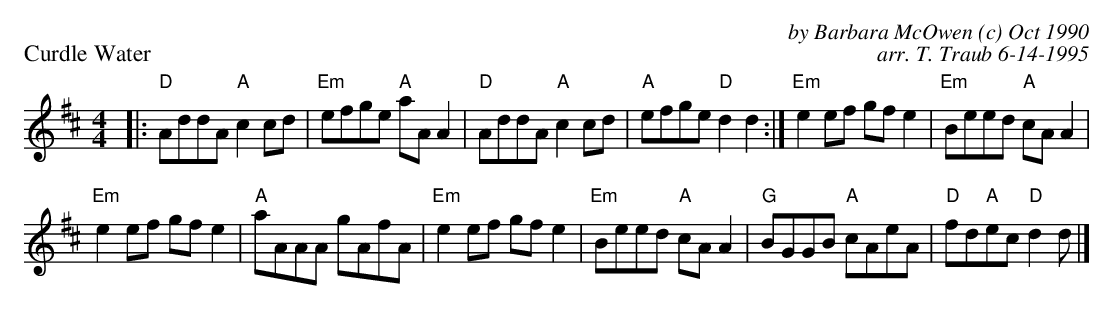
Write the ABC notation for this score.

X:1
P: Curdle Water
C: by Barbara McOwen (c) Oct 1990
C: arr. T. Traub 6-14-1995
M: 4/4
L: 1/8
K: D
|: "D"AddA "A"c2 cd|"Em"efge "A"aA A2|"D"AddA "A"c2 cd|"A"efge "D"d2 d2:| "Em"e2 ef gf e2|"Em"Beed "A"cA A2|
"Em"e2 ef gf e2|"A"aAAA gAfA|"Em"e2 ef gf e2|"Em"Beed "A"cA A2|"G"BGGB "A"cAeA|"D"fd"A"ec "D"d2 d |]
